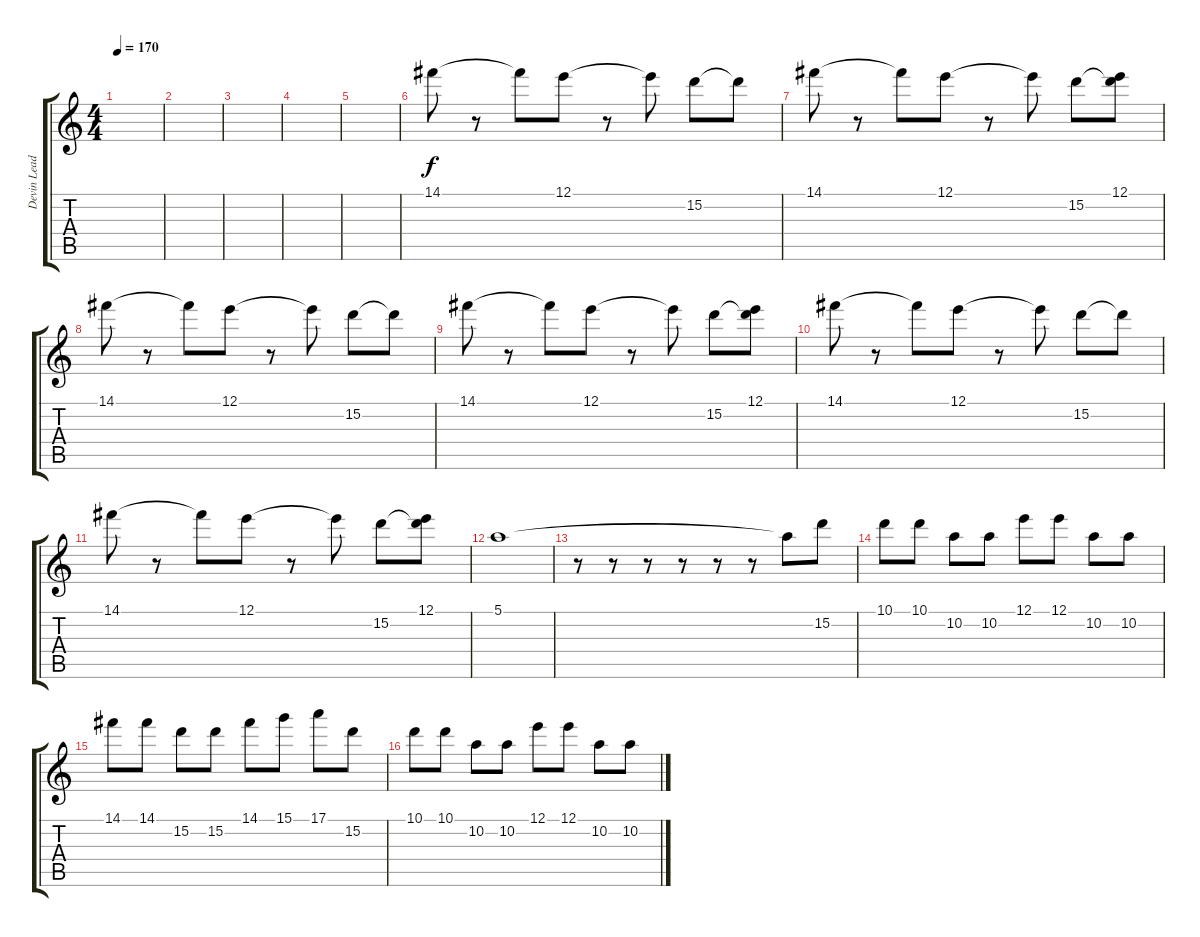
\track ("Devin Lead" "Devin Lead") {instrument distortionguitar}
\staff {score tabs}
\tuning (E4 B3 G3 D3 A2 D2) {hide}
\ts (4 4)
\tempo 170
\clef g2
\ks c
|
|
|
|
|
14.1.8 r.8 14.1{t}.8 12.1.8 r.8 12.1{t}.8 15.2.8 15.2{t}.8 |
14.1.8 r.8 14.1{t}.8 12.1.8 r.8 12.1{t}.8 15.2.8 (12.1 15.2{t}).8 |
14.1.8 r.8 14.1{t}.8 12.1.8 r.8 12.1{t}.8 15.2.8 15.2{t}.8 |
14.1.8 r.8 14.1{t}.8 12.1.8 r.8 12.1{t}.8 15.2.8 (12.1 15.2{t}).8 |
14.1.8 r.8 14.1{t}.8 12.1.8 r.8 12.1{t}.8 15.2.8 15.2{t}.8 |
14.1.8 r.8 14.1{t}.8 12.1.8 r.8 12.1{t}.8 15.2.8 (12.1 15.2{t}).8 |
5.1.1 |
r.8 r.8 r.8 r.8 r.8 r.8 5.1{t}.8 15.2.8 |
10.1.8 10.1.8 10.2.8 10.2.8 12.1.8 12.1.8 10.2.8 10.2.8 |
14.1.8 14.1.8 15.2.8 15.2.8 14.1.8 15.1.8 17.1.8 15.2.8 |
10.1.8 10.1.8 10.2.8 10.2.8 12.1.8 12.1.8 10.2.8 10.2.8
